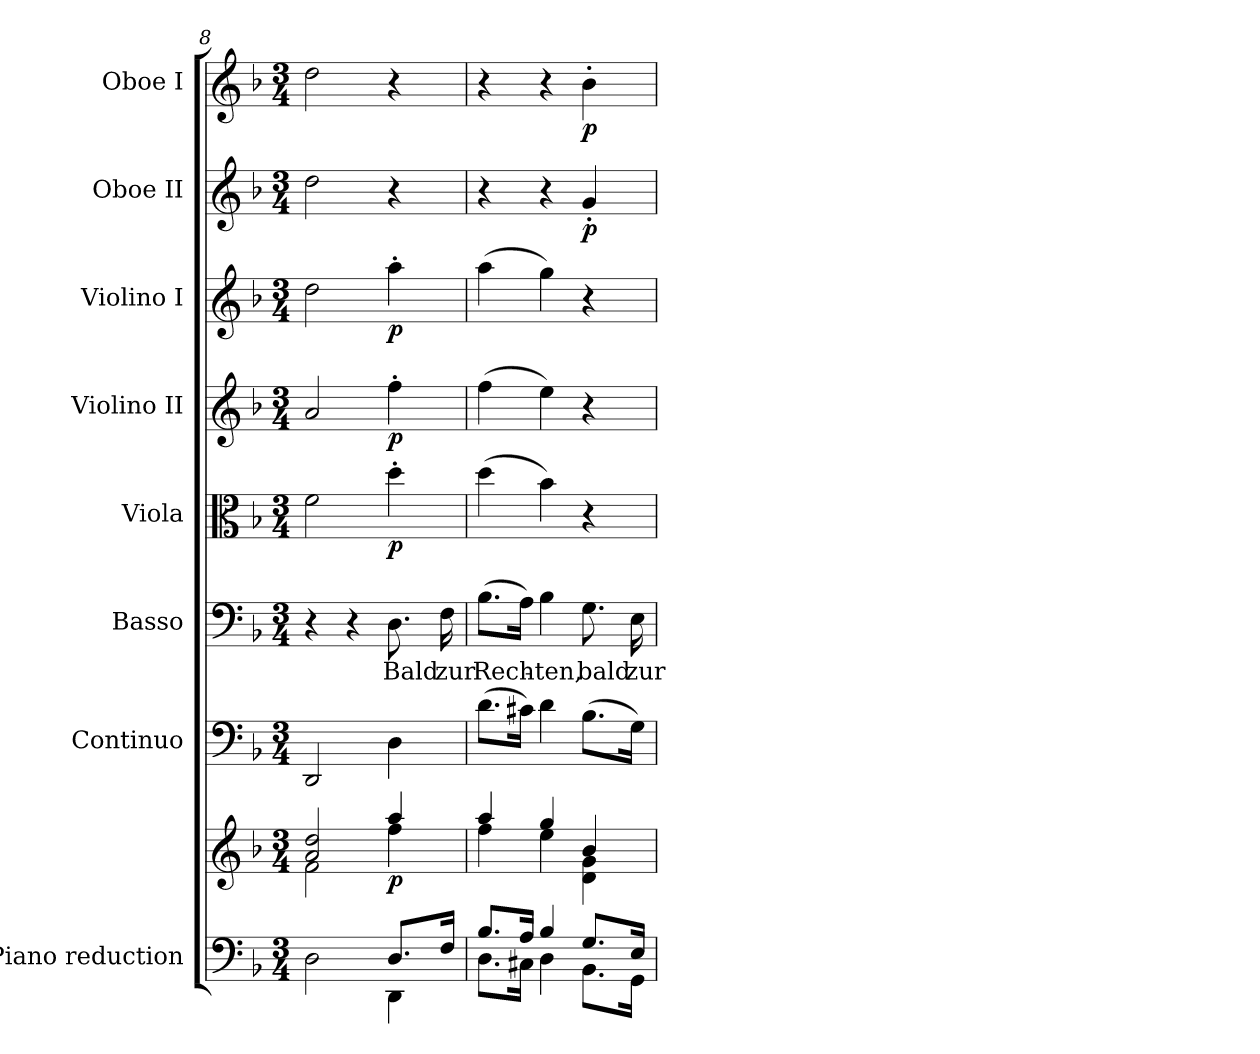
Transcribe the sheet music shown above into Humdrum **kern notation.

**kern	**kern	**dynam	**kern	**kern	**text	**kern	**dynam	**kern	**dynam	**kern	**dynam	**kern	**dynam	**kern	**dynam
*part8	*part8	*part8	*part7	*part6	*part6	*part5	*part5	*part4	*part4	*part3	*part3	*part2	*part2	*part1	*part1
*staff9	*staff8	*staff8/9	*staff7	*staff6	*staff6	*staff5	*staff5	*staff4	*staff4	*staff3	*staff3	*staff2	*staff2	*staff1	*staff1
*I"Piano reduction	*	*	*I"Continuo	*I"Basso	*	*I"Viola	*	*I"Violino II	*	*I"Violino I	*	*I"Oboe II	*	*I"Oboe I	*
*I'Pno	*	*	*	*	*	*	*	*	*	*	*	*I'Ob	*	*I'Ob	*
*clefF4	*clefG2	*	*clefF4	*clefF4	*	*clefC3	*	*clefG2	*	*clefG2	*	*clefG2	*	*clefG2	*
*k[b-]	*k[b-]	*	*k[b-]	*k[b-]	*	*k[b-]	*	*k[b-]	*	*k[b-]	*	*k[b-]	*	*k[b-]	*
*M3/4	*M3/4	*	*M3/4	*M3/4	*	*M3/4	*	*M3/4	*	*M3/4	*	*M3/4	*	*M3/4	*
=8	=8	=8	=8	=8	=8	=8	=8	=8	=8	=8	=8	=8	=8	=8	=8
*^	*^	*	*	*	*	*	*	*	*	*	*	*	*	*	*
2ryy	2D\	2a/ 2dd/	2f\	.	2DD/	4r	.	2f\	.	2a/	.	2dd\	.	2dd\	.	2dd\	.
.	.	.	.	.	.	4r	.	.	.	.	.	.	.	.	.	.	.
!	!	!	!	!LO:DY:b	!	!	!LO:LY:b	!	!LO:DY:b	!	!LO:DY:b	!	!LO:DY:b	!	!	!	!
8.D/L	4DD\	4aa/	4ff\	p	4D\	8.D\	Bald	4dd'\	p	4ff'\	p	4aa'\	p	4r	.	4r	.
!	!	!	!	!	!	!	!LO:LY:b	!	!	!	!	!	!	!	!	!	!
16F/Jk	.	.	.	.	.	16F\	zur	.	.	.	.	.	.	.	.	.	.
=9	=9	=9	=9	=9	=9	=9	=9	=9	=9	=9	=9	=9	=9	=9	=9	=9	=9
!	!	!	!	!	!	!	!LO:LY:b	!	!	!	!	!	!	!	!	!	!
8.B-/L	8.D\L	4aa/	4ff\	.	(8.d\L	(8.B-\L	Rech-	(4dd\	.	(4ff\	.	(4aa\	.	4r	.	4r	.
16A/Jk	16C#X\Jk	.	.	.	16c#X\Jk)	16A\Jk)	.	.	.	.	.	.	.	.	.	.	.
!	!	!	!	!	!	!	!LO:LY:b	!	!	!	!	!	!	!	!	!	!
4B-/	4D\	4gg/	4ee\	.	4d\	4B-\	-ten,	4b-\)	.	4ee\)	.	4gg\)	.	4r	.	4r	.
!	!	!	!	!	!	!	!LO:LY:b	!	!	!	!	!	!	!	!LO:DY:b	!	!LO:DY:b
8.G/L	8.BB-\L	4b-/	4d\ 4g\	.	(8.B-\L	8.G\	bald	4r	.	4r	.	4r	.	4g'/	p	4b-'\	p
!	!	!	!	!	!	!	!LO:LY:b	!	!	!	!	!	!	!	!	!	!
16E/Jk	16GG\Jk	.	.	.	16G\Jk)	16E\	zur	.	.	.	.	.	.	.	.	.	.
*v	*v	*	*	*	*	*	*	*	*	*	*	*	*	*	*	*	*
*	*v	*v	*	*	*	*	*	*	*	*	*	*	*	*	*	*
=	=	=	=	=	=	=	=	=	=	=	=	=	=	=	=
*-	*-	*-	*-	*-	*-	*-	*-	*-	*-	*-	*-	*-	*-	*-	*-
